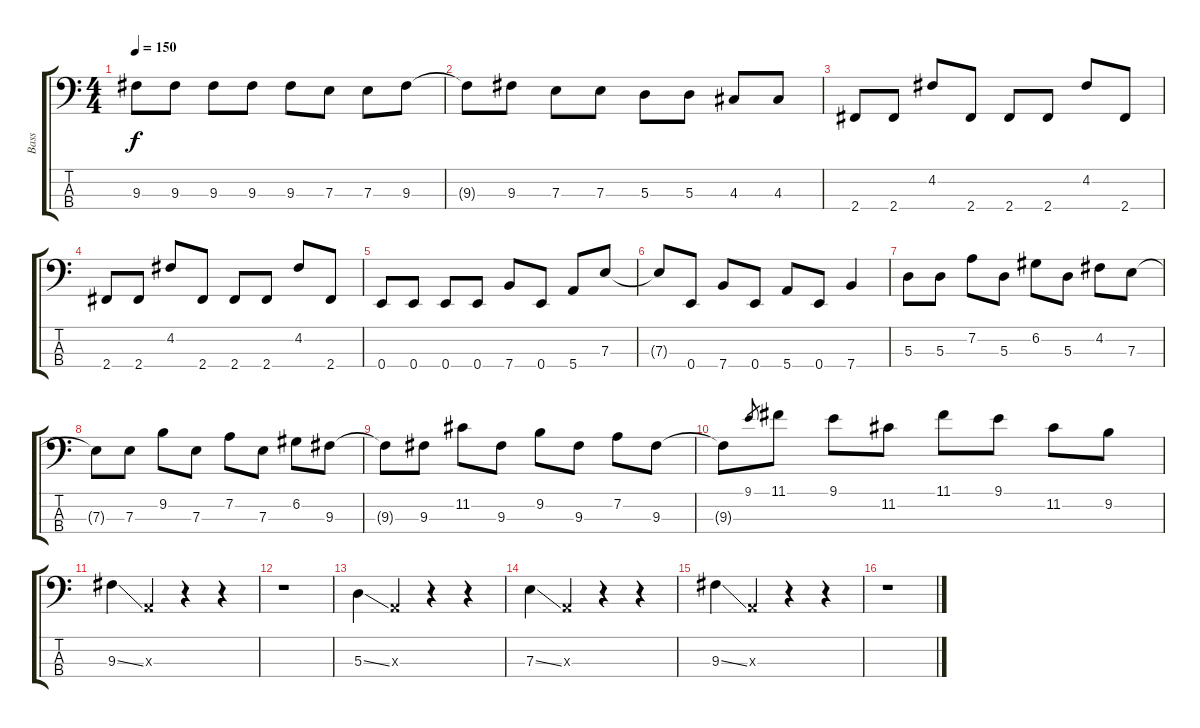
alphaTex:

\track ("Bass" "Bass") {instrument electricbassfinger}
\staff {score tabs}
\tuning (G2 D2 A1 E1) {hide}
\ts (4 4)
\tempo 150
\clef f4
\ks c
9.3{t}.8{dy f} 9.3.8 9.3.8 9.3.8 9.3.8 7.3.8 7.3.8 9.3.8 |
9.3{t}.8 9.3.8 7.3.8 7.3.8 5.3.8 5.3.8 4.3.8 4.3.8 |
2.4.8 2.4.8 4.2.8 2.4.8 2.4.8 2.4.8 4.2.8 2.4.8 |
2.4.8 2.4.8 4.2.8 2.4.8 2.4.8 2.4.8 4.2.8 2.4.8 |
0.4.8 0.4.8 0.4.8 0.4.8 7.4.8 0.4.8 5.4.8 7.3.8 |
7.3{t}.8 0.4.8 7.4.8 0.4.8 5.4.8 0.4.8 7.4.4 |
5.3.8 5.3.8 7.2.8 5.3.8 6.2.8 5.3.8 4.2.8 7.3.8 |
7.3{t}.8 7.3.8 9.2.8 7.3.8 7.2.8 7.3.8 6.2.8 9.3.8 |
9.3{t}.8 9.3.8 11.2.8 9.3.8 9.2.8 9.3.8 7.2.8 9.3.8 |
9.3{t}.8 9.1.8{gr} 11.1.8 9.1.8 11.2.8 11.1.8 9.1.8 11.2.8 9.2.8 |
9.3{ss}.4 0.3{x}.4 r.4 r.4 |
r.1 |
5.3{ss}.4 0.3{x}.4 r.4 r.4 |
7.3{ss}.4 0.3{x}.4 r.4 r.4 |
9.3{ss}.4 0.3{x}.4 r.4 r.4 |
r.1
